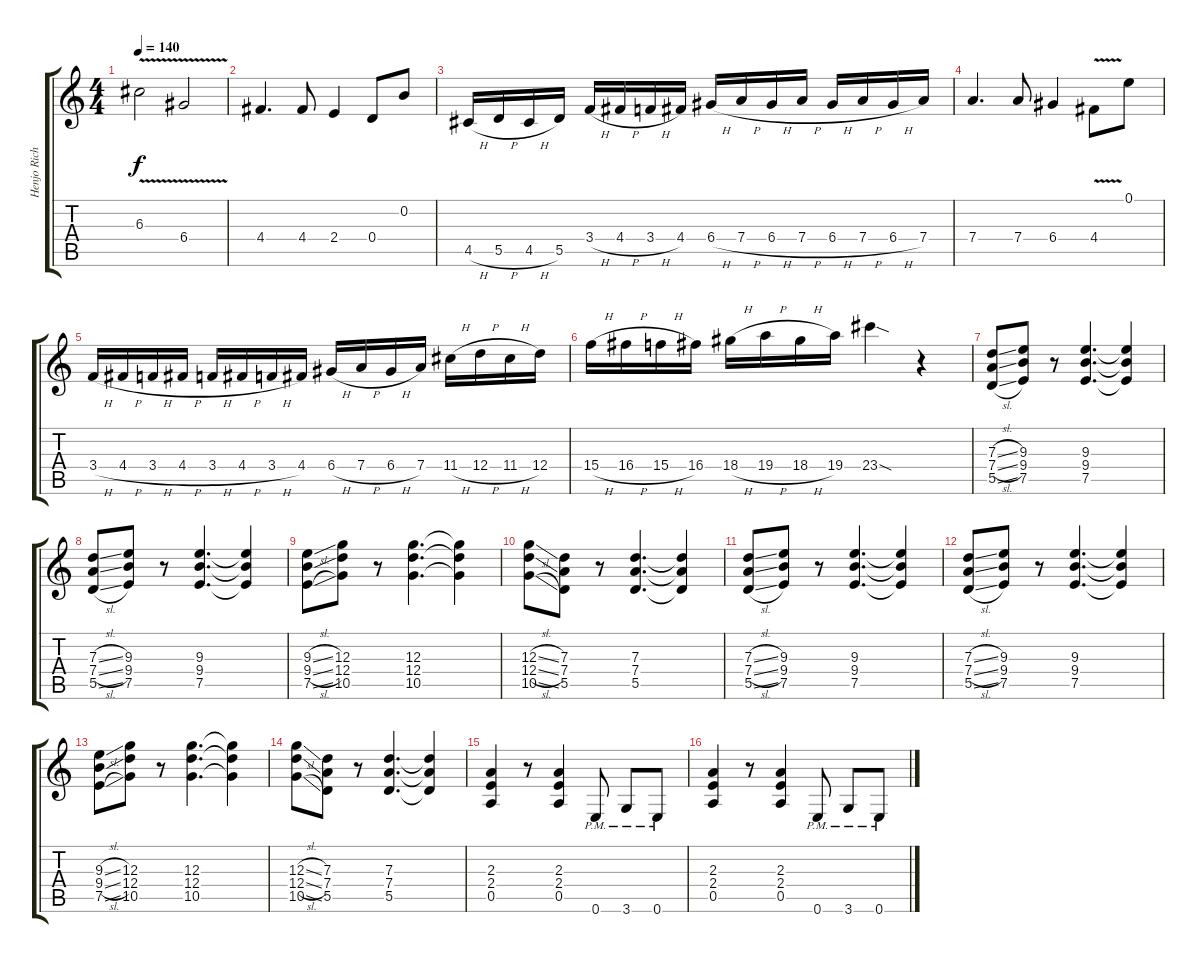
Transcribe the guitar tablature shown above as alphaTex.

\track ("Henjo Richter" "Henjo Rich") {instrument distortionguitar}
\staff {score tabs}
\tuning (E4 B3 G3 D3 A2 E2) {hide}
\ts (4 4)
\tempo 140
\clef g2
\ks c
6.3{v}.2{dy f} 6.4{v}.2 |
4.4.4{d} 4.4.8 2.4.4 0.4.8 0.2.8 |
4.5{h}.16 5.5{h}.16 4.5{h}.16 5.5.16 3.4{h}.16 4.4{h}.16 3.4{h}.16 4.4.16 6.4{h}.16 7.4{h}.16 6.4{h}.16 7.4{h}.16 6.4{h}.16 7.4{h}.16 6.4{h}.16 7.4.16 |
7.4.4{d} 7.4.8 6.4.4 4.4{v}.8 0.1.8 |
3.4{h}.16 4.4{h}.16 3.4{h}.16 4.4{h}.16 3.4{h}.16 4.4{h}.16 3.4{h}.16 4.4.16 6.4{h}.16 7.4{h}.16 6.4{h}.16 7.4.16 11.4{h}.16 12.4{h}.16 11.4{h}.16 12.4.16 |
15.4{h}.16 16.4{h}.16 15.4{h}.16 16.4.16 18.4{h}.16 19.4{h}.16 18.4{h}.16 19.4.16 23.4{sod}.4 r.4 |
(7.3{sl} 7.4{sl} 5.5{sl}).8{volume 13} (9.3 9.4 7.5).8 r.8 (9.3 9.4 7.5).4{d} (9.3{t} 9.4{t} 7.5{t}).4 |
(7.3{sl} 7.4{sl} 5.5{sl}).8 (9.3 9.4 7.5).8 r.8 (9.3 9.4 7.5).4{d} (9.3{t} 9.4{t} 7.5{t}).4 |
(9.3{sl} 9.4{sl} 7.5{sl}).8 (12.3 12.4 10.5).8 r.8 (12.3 12.4 10.5).4{d} (12.3{t} 12.4{t} 10.5{t}).4 |
(12.3{sl} 12.4{sl} 10.5{sl}).8 (7.3 7.4 5.5).8 r.8 (7.3 7.4 5.5).4{d} (7.3{t} 7.4{t} 5.5{t}).4 |
(7.3{sl} 7.4{sl} 5.5{sl}).8 (9.3 9.4 7.5).8 r.8 (9.3 9.4 7.5).4{d} (9.3{t} 9.4{t} 7.5{t}).4 |
(7.3{sl} 7.4{sl} 5.5{sl}).8 (9.3 9.4 7.5).8 r.8 (9.3 9.4 7.5).4{d} (9.3{t} 9.4{t} 7.5{t}).4 |
(9.3{sl} 9.4{sl} 7.5{sl}).8 (12.3 12.4 10.5).8 r.8 (12.3 12.4 10.5).4{d} (12.3{t} 12.4{t} 10.5{t}).4 |
(12.3{sl} 12.4{sl} 10.5{sl}).8 (7.3 7.4 5.5).8 r.8 (7.3 7.4 5.5).4{d} (7.3{t} 7.4{t} 5.5{t}).4 |
(2.3 2.4 0.5).4 r.8 (2.3 2.4 0.5).4 0.6{pm}.8 3.6{pm}.8 0.6{pm}.8 |
(2.3 2.4 0.5).4 r.8 (2.3 2.4 0.5).4 0.6{pm}.8 3.6{pm}.8 0.6{pm}.8
